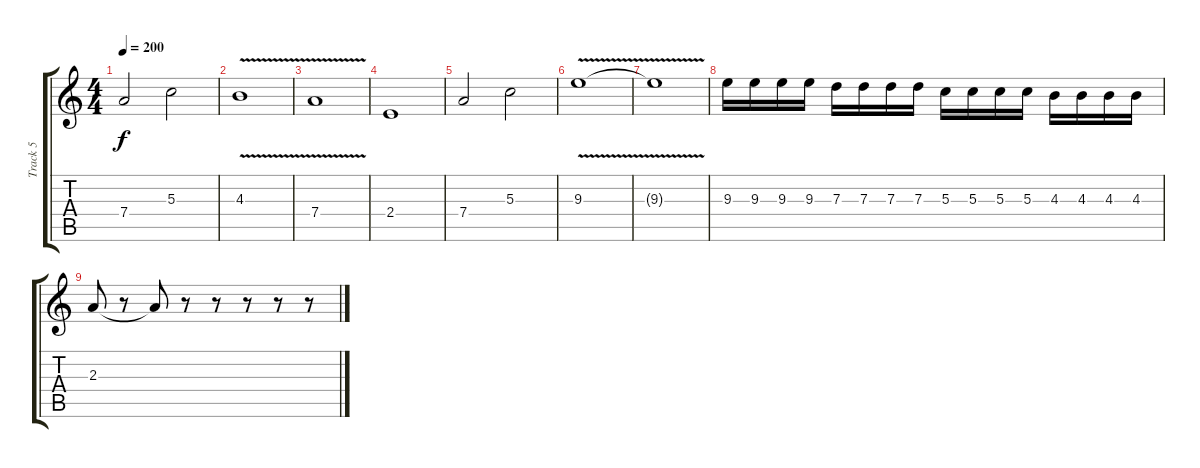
\track ("Track 5" "Track 5") {instrument distortionguitar}
\staff {score tabs}
\tuning (E4 B3 G3 D3 A2 E2) {hide}
\ts (4 4)
\tempo 200
\clef g2
\ks c
7.4.2{dy f} 5.3.2 |
4.3{v}.1 |
7.4{v}.1 |
2.4.1 |
7.4.2 5.3.2 |
9.3{v}.1 |
9.3{t}.1 |
9.3.16 9.3.16 9.3.16 9.3.16 7.3.16 7.3.16 7.3.16 7.3.16 5.3.16 5.3.16 5.3.16 5.3.16 4.3.16 4.3.16 4.3.16 4.3.16 |
2.3.8 r.8 2.3{t}.8 r.8 r.8 r.8 r.8 r.8
